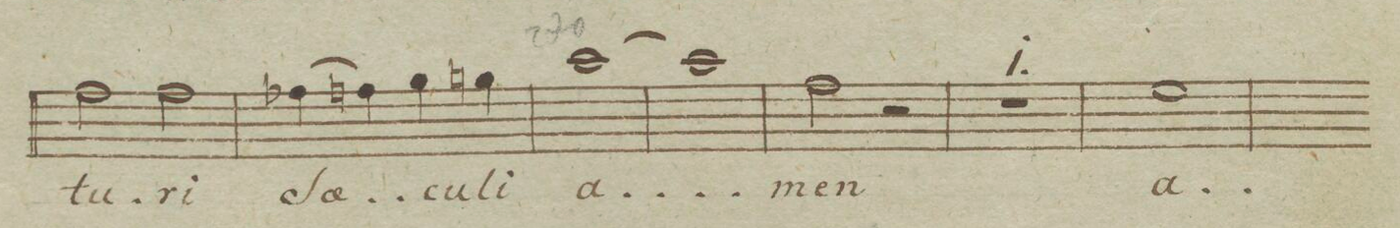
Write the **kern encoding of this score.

**kern	**text	**dynam
*I"Alto	*	*
*clefC3	*	*
*k[b-e-a-]	*	*
*met(c)	*	*
*M4/4	*	*
2g\	-tu-	.
2g\	-ri	.
=265	=265	=265
(4g-X\	Sae-	.
4gn\)	.	.
4a-\	-cu-	.
4an\	-li	.
=266	=266	=266
[1b-	a-	.
=267	=267	=267
1b-]	.	.
=268	=268	=268
2g\	-men	.
2r	.	.
=269	=269	=269
1r	.	.
=270	=270	=270
1f	a-	.
=271	=271	=271
*-	*-	*-
